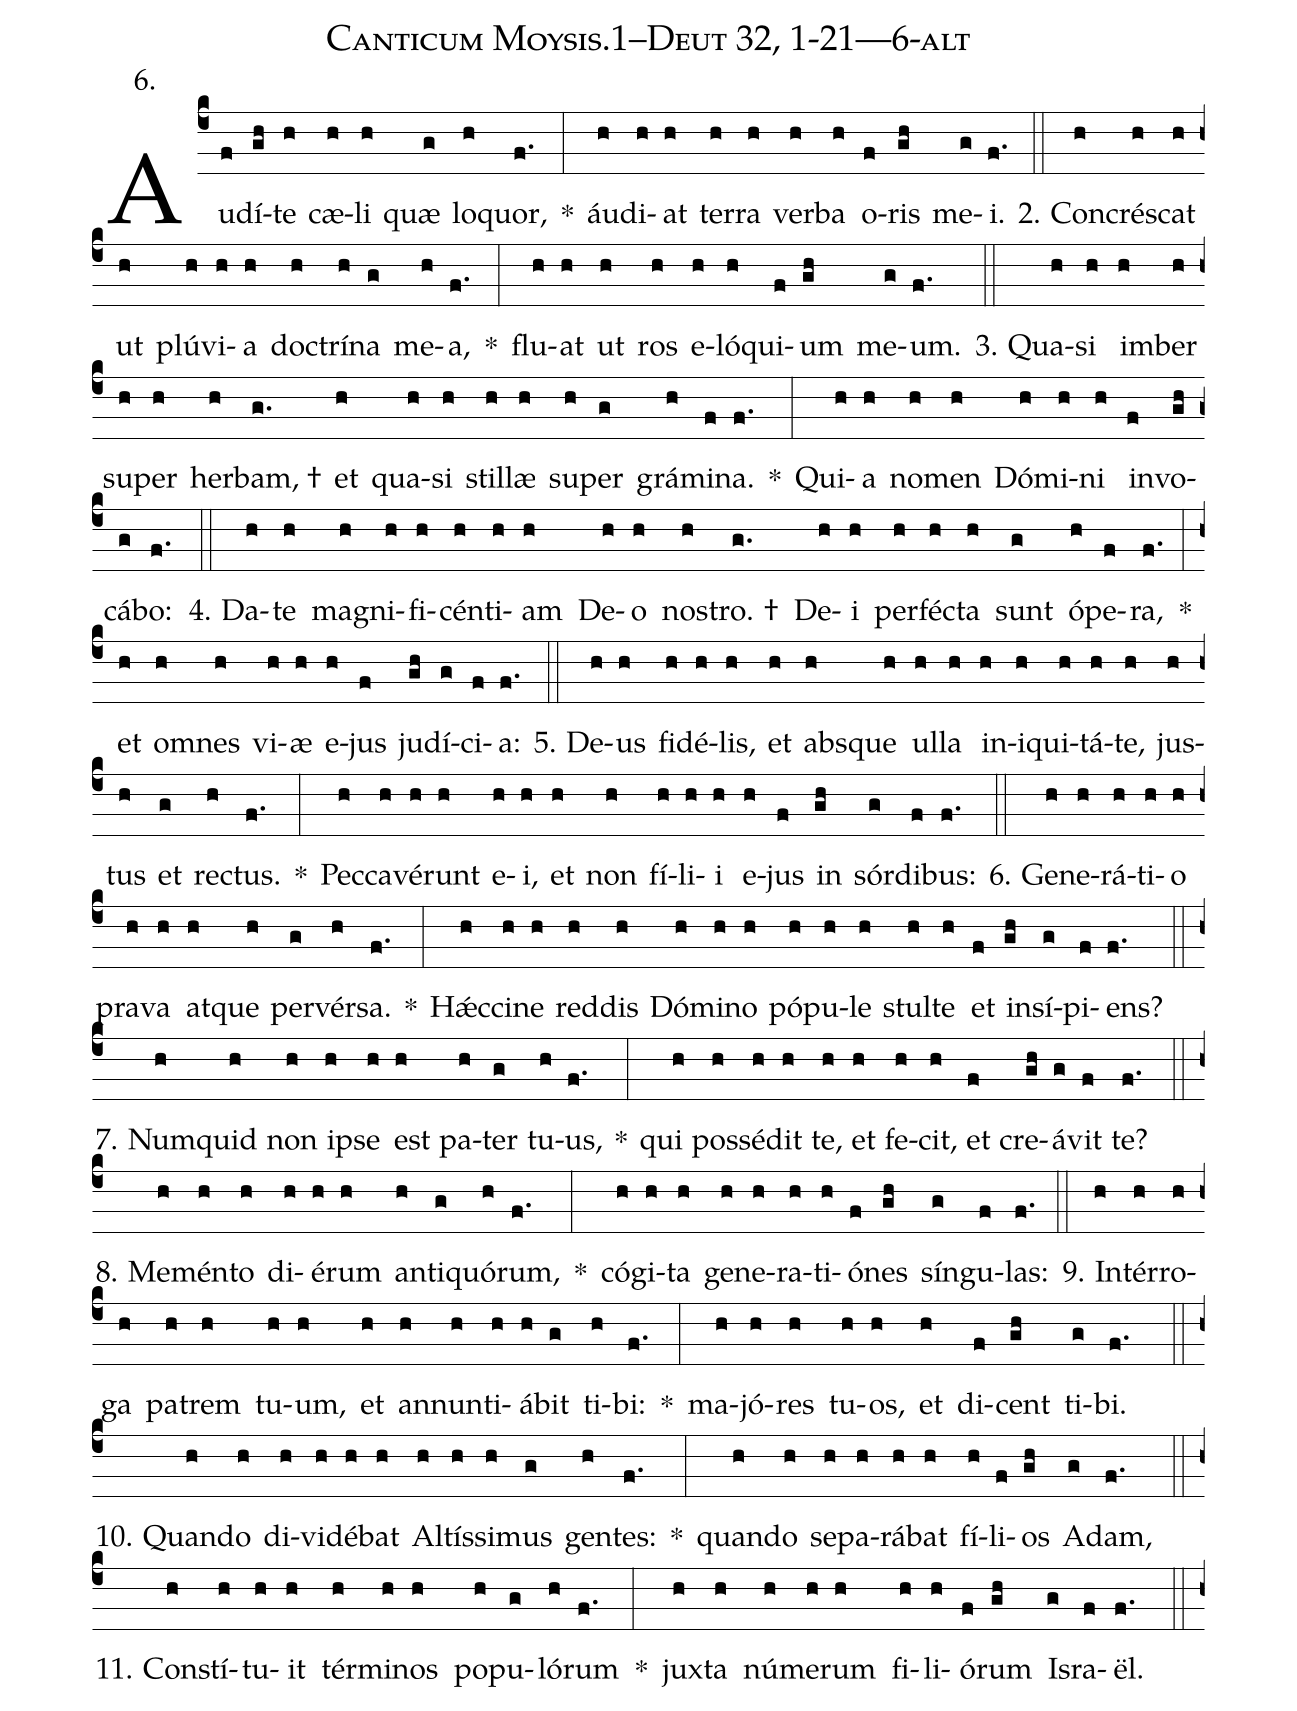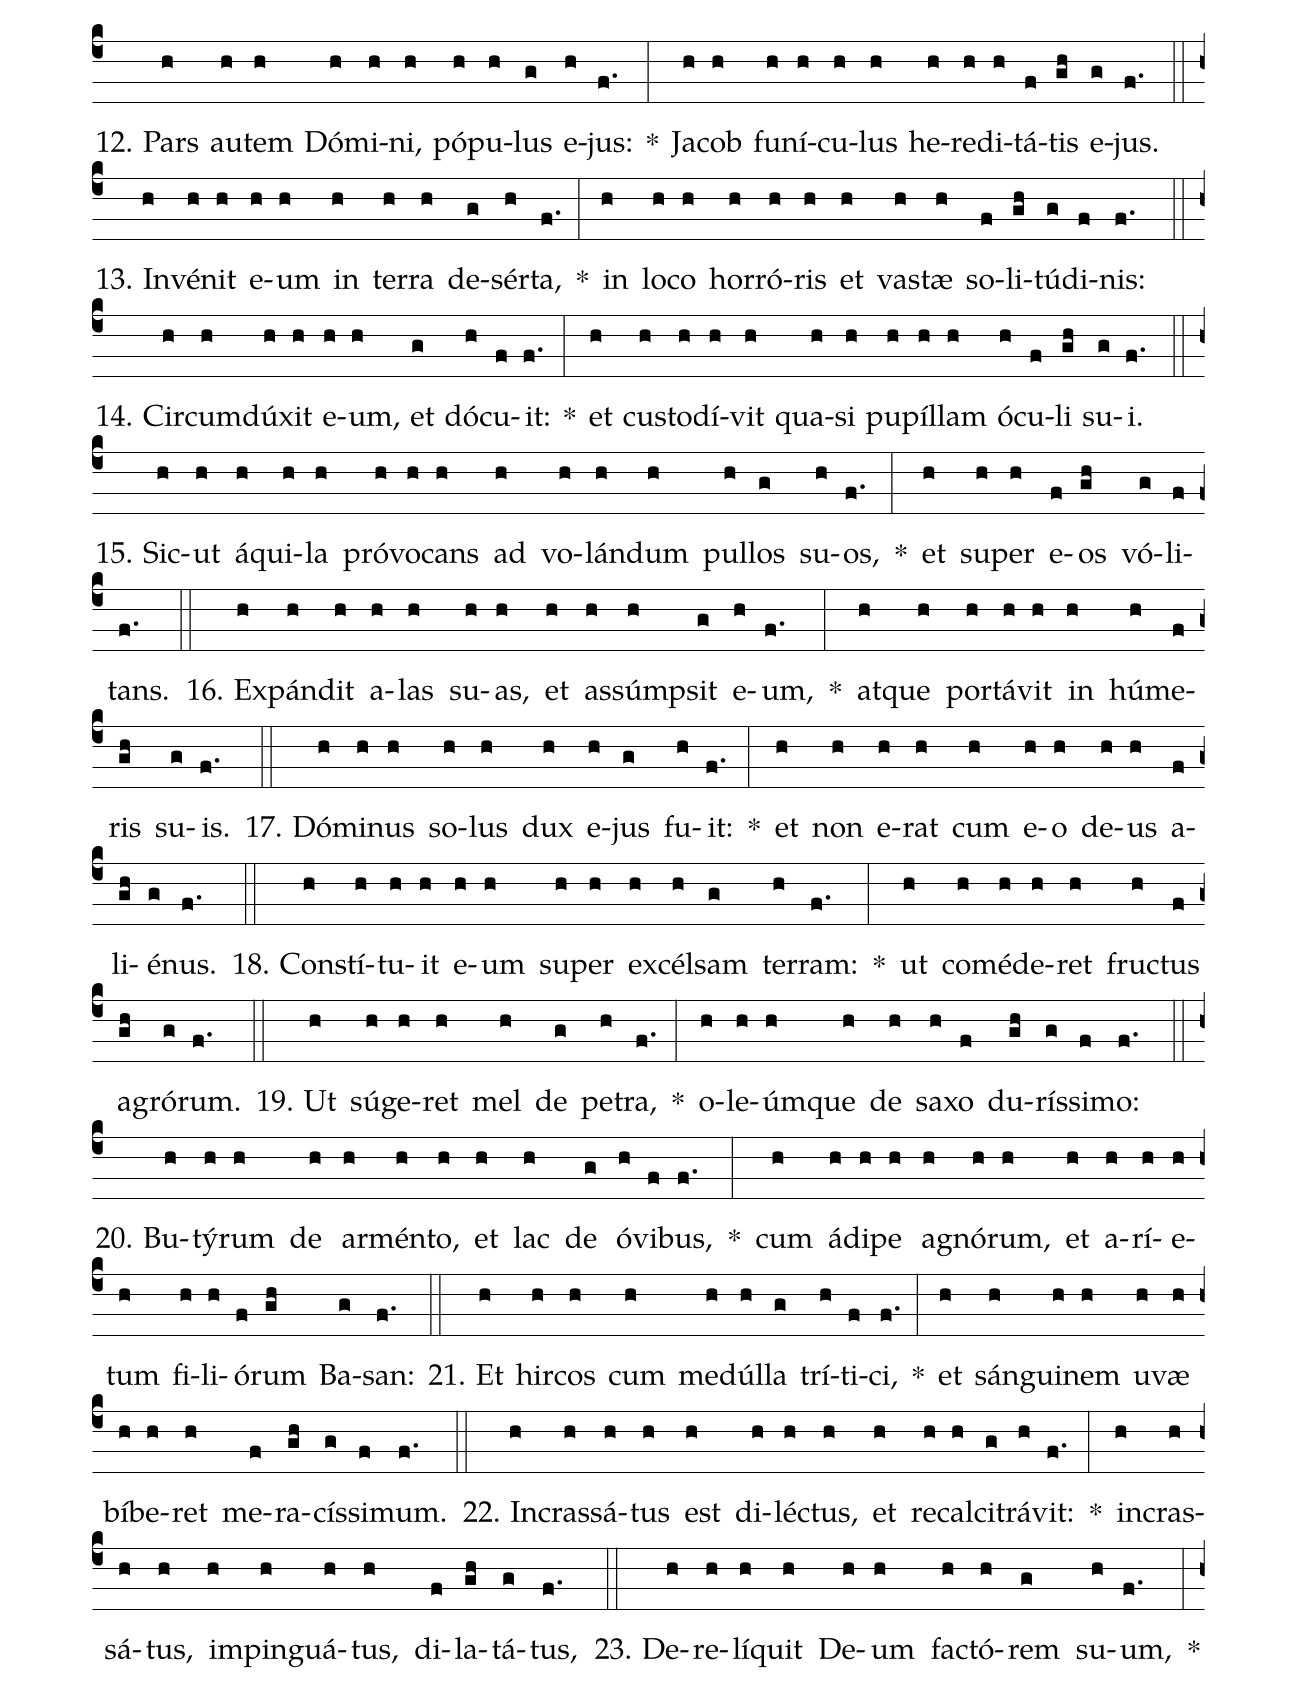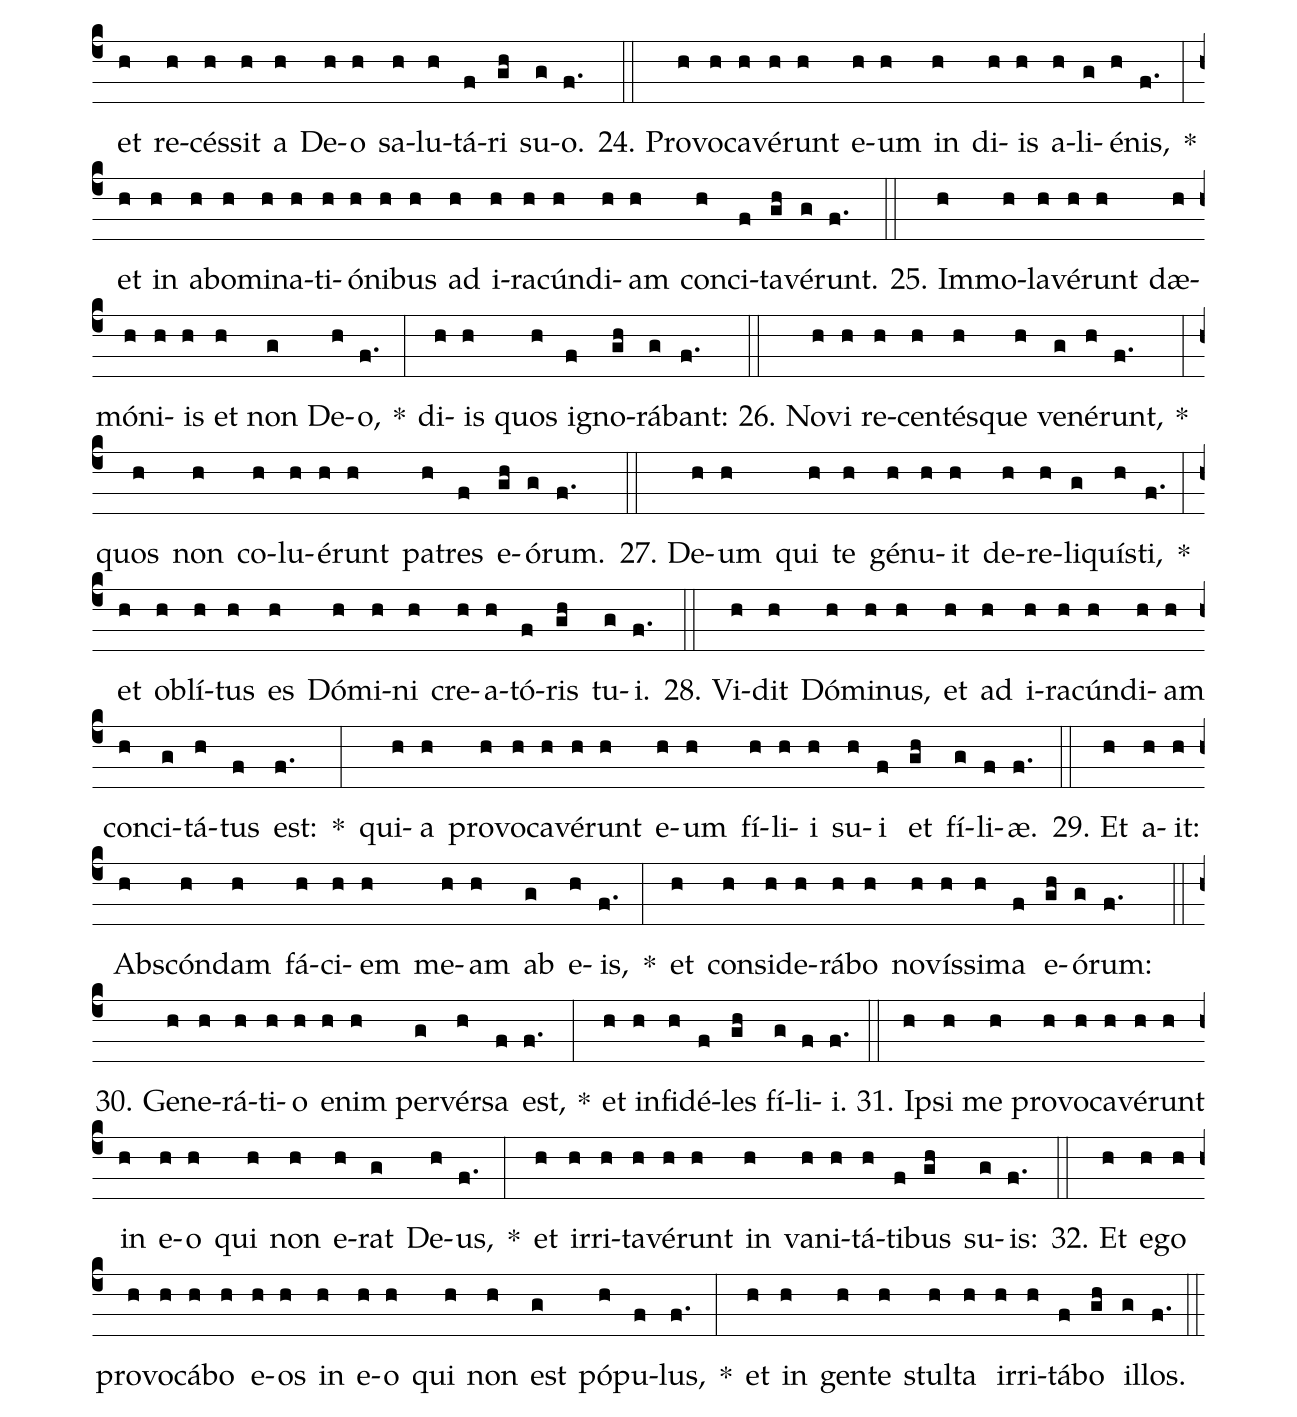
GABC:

name: Canticum Moysis.1--Deut 32, 1-21---6-alt;
annotation: 6.;
%%
(c4)Au(f)dí(gh)te(h) cæ(h)li(h) quæ(g) lo(h)quor,(f.) *(:) áu(h)di(h)at(h) ter(h)ra(h) ver(h)ba(h) o(f)ris(gh) me(g)i.(f.) (::)
2. Con(h)crés(h)cat(h) ut(h) plú(h)vi(h)a(h) doc(h)trí(h)na(g) me(h)a,(f.) *(:) flu(h)at(h) ut(h) ros(h) e(h)ló(h)qui(f)um(gh) me(g)um.(f.) (::)
3. Qua(h)si(h) im(h)ber(h) su(h)per(h) her(h)bam, †(g.) et(h) qua(h)si(h) stil(h)læ(h) su(h)per(g) grá(h)mi(f)na.(f.) *(:) Qui(h)a(h) no(h)men(h) Dó(h)mi(h)ni(h) in(f)vo(gh)cá(g)bo:(f.) (::)
4. Da(h)te(h) ma(h)gni(h)fi(h)cén(h)ti(h)am(h) De(h)o(h) nos(h)tro. †(g.) De(h)i(h) per(h)féc(h)ta(h) sunt(g) ó(h)pe(f)ra,(f.) *(:) et(h) om(h)nes(h) vi(h)æ(h) e(h)jus(f) ju(gh)dí(g)ci(f)a:(f.) (::)
5. De(h)us(h) fi(h)dé(h)lis,(h) et(h) abs(h)que(h) ul(h)la(h) in(h)i(h)qui(h)tá(h)te,(h) jus(h)tus(h) et(g) rec(h)tus.(f.) *(:) Pec(h)ca(h)vé(h)runt(h) e(h)i,(h) et(h) non(h) fí(h)li(h)i(h) e(h)jus(f) in(gh) sór(g)di(f)bus:(f.) (::)
6. Ge(h)ne(h)rá(h)ti(h)o(h) pra(h)va(h) at(h)que(h) per(g)vér(h)sa.(f.) *(:) Hǽc(h)ci(h)ne(h) red(h)dis(h) Dó(h)mi(h)no(h) pó(h)pu(h)le(h) stul(h)te(h) et(f) in(gh)sí(g)pi(f)ens?(f.) (::)
7. Num(h)quid(h) non(h) ip(h)se(h) est(h) pa(h)ter(g) tu(h)us,(f.) *(:) qui(h) pos(h)sé(h)dit(h) te,(h) et(h) fe(h)cit,(h) et(f) cre(gh)á(g)vit(f) te?(f.) (::)
8. Me(h)mén(h)to(h) di(h)é(h)rum(h) an(h)ti(g)quó(h)rum,(f.) *(:) có(h)gi(h)ta(h) ge(h)ne(h)ra(h)ti(h)ó(f)nes(gh) sín(g)gu(f)las:(f.) (::)
9. In(h)tér(h)ro(h)ga(h) pa(h)trem(h) tu(h)um,(h) et(h) an(h)nun(h)ti(h)á(h)bit(g) ti(h)bi:(f.) *(:) ma(h)jó(h)res(h) tu(h)os,(h) et(h) di(f)cent(gh) ti(g)bi.(f.) (::)
10. Quan(h)do(h) di(h)vi(h)dé(h)bat(h) Al(h)tís(h)si(h)mus(g) gen(h)tes:(f.) *(:) quan(h)do(h) se(h)pa(h)rá(h)bat(h) fí(h)li(f)os(gh) A(g)dam,(f.) (::)
11. Con(h)stí(h)tu(h)it(h) tér(h)mi(h)nos(h) po(h)pu(g)ló(h)rum(f.) *(:) jux(h)ta(h) nú(h)me(h)rum(h) fi(h)li(h)ó(f)rum(gh) Is(g)ra(f)ël.(f.) (::)
12. Pars(h) au(h)tem(h) Dó(h)mi(h)ni,(h) pó(h)pu(h)lus(g) e(h)jus:(f.) *(:) Ja(h)cob(h) fu(h)ní(h)cu(h)lus(h) he(h)re(h)di(h)tá(f)tis(gh) e(g)jus.(f.) (::)
13. In(h)vé(h)nit(h) e(h)um(h) in(h) ter(h)ra(h) de(g)sér(h)ta,(f.) *(:) in(h) lo(h)co(h) hor(h)ró(h)ris(h) et(h) vas(h)tæ(h) so(f)li(gh)tú(g)di(f)nis:(f.) (::)
14. Cir(h)cum(h)dú(h)xit(h) e(h)um,(h) et(g) dó(h)cu(f)it:(f.) *(:) et(h) cus(h)to(h)dí(h)vit(h) qua(h)si(h) pu(h)píl(h)lam(h) ó(h)cu(f)li(gh) su(g)i.(f.) (::)
15. Sic(h)ut(h) á(h)qui(h)la(h) pró(h)vo(h)cans(h) ad(h) vo(h)lán(h)dum(h) pul(h)los(g) su(h)os,(f.) *(:) et(h) su(h)per(h) e(f)os(gh) vó(g)li(f)tans.(f.) (::)
16. Ex(h)pán(h)dit(h) a(h)las(h) su(h)as,(h) et(h) as(h)súmp(h)sit(g) e(h)um,(f.) *(:) at(h)que(h) por(h)tá(h)vit(h) in(h) hú(h)me(f)ris(gh) su(g)is.(f.) (::)
17. Dó(h)mi(h)nus(h) so(h)lus(h) dux(h) e(h)jus(g) fu(h)it:(f.) *(:) et(h) non(h) e(h)rat(h) cum(h) e(h)o(h) de(h)us(h) a(f)li(gh)é(g)nus.(f.) (::)
18. Con(h)stí(h)tu(h)it(h) e(h)um(h) su(h)per(h) ex(h)cél(h)sam(g) ter(h)ram:(f.) *(:) ut(h) com(h)é(h)de(h)ret(h) fruc(h)tus(f) a(gh)gró(g)rum.(f.) (::)
19. Ut(h) sú(h)ge(h)ret(h) mel(h) de(g) pe(h)tra,(f.) *(:) o(h)le(h)úm(h)que(h) de(h) sa(h)xo(f) du(gh)rís(g)si(f)mo:(f.) (::)
20. Bu(h)tý(h)rum(h) de(h) ar(h)mén(h)to,(h) et(h) lac(h) de(g) ó(h)vi(f)bus,(f.) *(:) cum(h) á(h)di(h)pe(h) a(h)gnó(h)rum,(h) et(h) a(h)rí(h)e(h)tum(h) fi(h)li(h)ó(f)rum(gh) Ba(g)san:(f.) (::)
21. Et(h) hir(h)cos(h) cum(h) me(h)dúl(h)la(g) trí(h)ti(f)ci,(f.) *(:) et(h) sán(h)gui(h)nem(h) u(h)væ(h) bí(h)be(h)ret(h) me(f)ra(gh)cís(g)si(f)mum.(f.) (::)
22. In(h)cras(h)sá(h)tus(h) est(h) di(h)léc(h)tus,(h) et(h) re(h)cal(h)ci(g)trá(h)vit:(f.) *(:) in(h)cras(h)sá(h)tus,(h) im(h)pin(h)guá(h)tus,(h) di(f)la(gh)tá(g)tus,(f.) (::)
23. De(h)re(h)lí(h)quit(h) De(h)um(h) fac(h)tó(h)rem(g) su(h)um,(f.) *(:) et(h) re(h)cés(h)sit(h) a(h) De(h)o(h) sa(h)lu(h)tá(f)ri(gh) su(g)o.(f.) (::)
24. Pro(h)vo(h)ca(h)vé(h)runt(h) e(h)um(h) in(h) di(h)is(h) a(h)li(g)é(h)nis,(f.) *(:) et(h) in(h) ab(h)o(h)mi(h)na(h)ti(h)ó(h)ni(h)bus(h) ad(h) i(h)ra(h)cún(h)di(h)am(h) con(h)ci(f)ta(gh)vé(g)runt.(f.) (::)
25. Im(h)mo(h)la(h)vé(h)runt(h) dæ(h)mó(h)ni(h)is(h) et(h) non(g) De(h)o,(f.) *(:) di(h)is(h) quos(h) i(f)gno(gh)rá(g)bant:(f.) (::)
26. No(h)vi(h) re(h)cen(h)tés(h)que(h) ve(g)né(h)runt,(f.) *(:) quos(h) non(h) co(h)lu(h)é(h)runt(h) pa(h)tres(f) e(gh)ó(g)rum.(f.) (::)
27. De(h)um(h) qui(h) te(h) gé(h)nu(h)it(h) de(h)re(h)li(g)quís(h)ti,(f.) *(:) et(h) ob(h)lí(h)tus(h) es(h) Dó(h)mi(h)ni(h) cre(h)a(h)tó(f)ris(gh) tu(g)i.(f.) (::)
28. Vi(h)dit(h) Dó(h)mi(h)nus,(h) et(h) ad(h) i(h)ra(h)cún(h)di(h)am(h) con(h)ci(g)tá(h)tus(f) est:(f.) *(:) qui(h)a(h) pro(h)vo(h)ca(h)vé(h)runt(h) e(h)um(h) fí(h)li(h)i(h) su(h)i(f) et(gh) fí(g)li(f)æ.(f.) (::)
29. Et(h) a(h)it:(h) Abs(h)cón(h)dam(h) fá(h)ci(h)em(h) me(h)am(h) ab(g) e(h)is,(f.) *(:) et(h) con(h)si(h)de(h)rá(h)bo(h) no(h)vís(h)si(h)ma(f) e(gh)ó(g)rum:(f.) (::)
30. Ge(h)ne(h)rá(h)ti(h)o(h) e(h)nim(h) per(g)vér(h)sa(f) est,(f.) *(:) et(h) in(h)fi(h)dé(f)les(gh) fí(g)li(f)i.(f.) (::)
31. Ip(h)si(h) me(h) pro(h)vo(h)ca(h)vé(h)runt(h) in(h) e(h)o(h) qui(h) non(h) e(h)rat(g) De(h)us,(f.) *(:) et(h) ir(h)ri(h)ta(h)vé(h)runt(h) in(h) va(h)ni(h)tá(h)ti(f)bus(gh) su(g)is:(f.) (::)
32. Et(h) e(h)go(h) pro(h)vo(h)cá(h)bo(h) e(h)os(h) in(h) e(h)o(h) qui(h) non(h) est(g) pó(h)pu(f)lus,(f.) *(:) et(h) in(h) gen(h)te(h) stul(h)ta(h) ir(h)ri(h)tá(f)bo(gh) il(g)los.(f.) (::)
